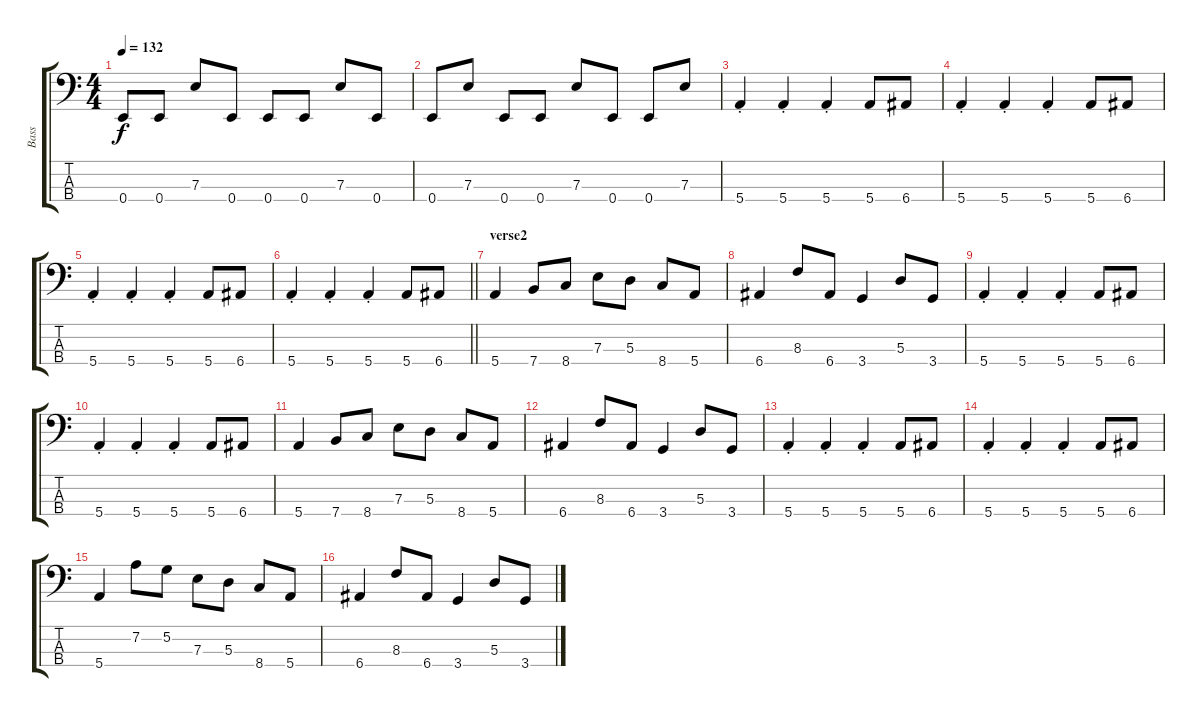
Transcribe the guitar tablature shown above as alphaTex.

\track ("Bass" "Bass") {instrument electricbassfinger}
\staff {score tabs}
\tuning (G2 D2 A1 E1) {hide}
\ts (4 4)
\tempo 132
\clef f4
\ks c
0.4{t}.8{dy f} 0.4.8 7.3.8 0.4.8 0.4.8 0.4.8 7.3.8 0.4.8 |
0.4.8 7.3.8 0.4.8 0.4.8 7.3.8 0.4.8 0.4.8 7.3.8 |
5.4{st}.4 5.4{st}.4 5.4{st}.4 5.4.8 6.4.8 |
5.4{st}.4 5.4{st}.4 5.4{st}.4 5.4.8 6.4.8 |
5.4{st}.4 5.4{st}.4 5.4{st}.4 5.4.8 6.4.8 |
\barLineRight lightlight
5.4{st}.4 5.4{st}.4 5.4{st}.4 5.4.8 6.4.8 |
\section ("" "verse2")
5.4.4 7.4.8 8.4.8 7.3.8 5.3.8 8.4.8 5.4.8 |
6.4.4 8.3.8 6.4.8 3.4.4 5.3.8 3.4.8 |
5.4{st}.4 5.4{st}.4 5.4{st}.4 5.4.8 6.4.8 |
5.4{st}.4 5.4{st}.4 5.4{st}.4 5.4.8 6.4.8 |
5.4.4 7.4.8 8.4.8 7.3.8 5.3.8 8.4.8 5.4.8 |
6.4.4 8.3.8 6.4.8 3.4.4 5.3.8 3.4.8 |
5.4{st}.4 5.4{st}.4 5.4{st}.4 5.4.8 6.4.8 |
5.4{st}.4 5.4{st}.4 5.4{st}.4 5.4.8 6.4.8 |
5.4.4 7.2.8 5.2.8 7.3.8 5.3.8 8.4.8 5.4.8 |
6.4.4 8.3.8 6.4.8 3.4.4 5.3.8 3.4.8
